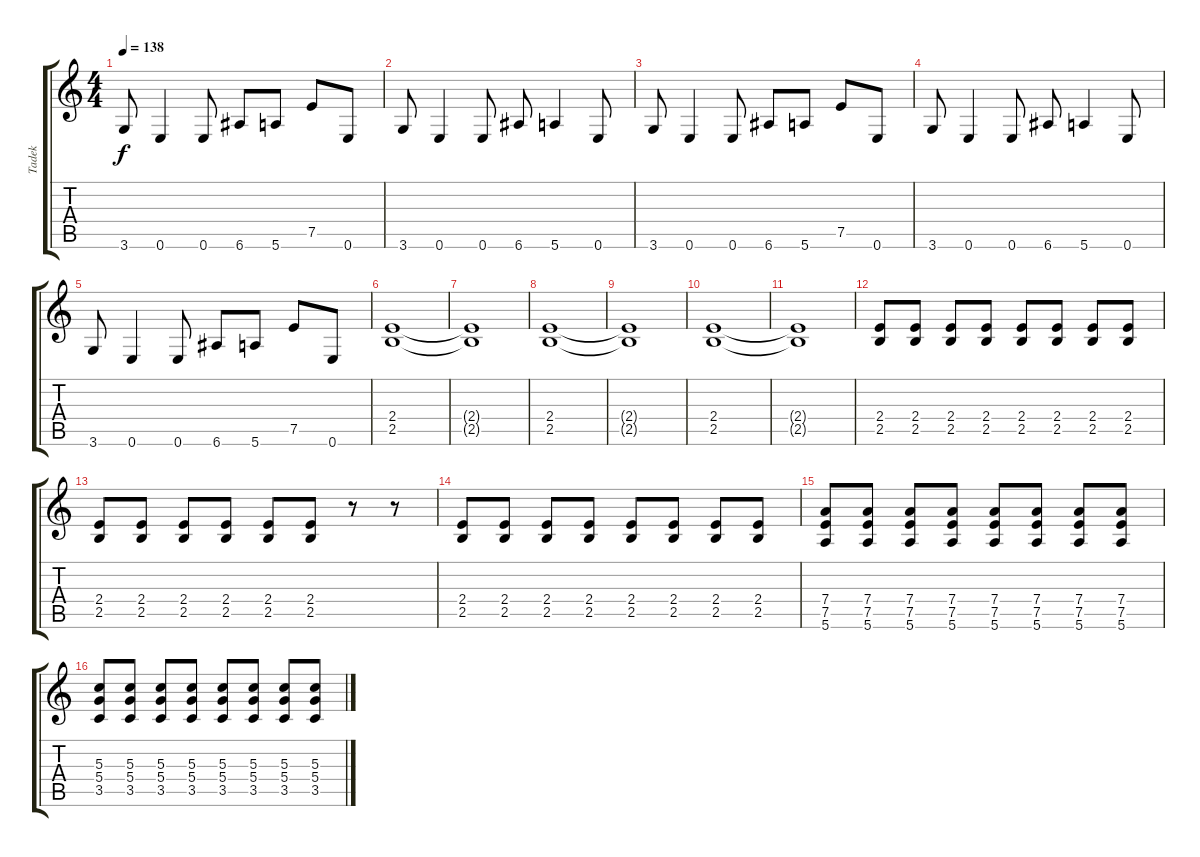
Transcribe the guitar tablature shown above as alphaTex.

\track ("Tadek" "Tadek") {instrument overdrivenguitar}
\staff {score tabs}
\tuning (E4 B3 G3 D3 A2 E2) {hide}
\ts (4 4)
\tempo 138
\clef g2
\ks c
3.6.8{dy f} 0.6.4 0.6.8 6.6.8 5.6.8 7.5.8 0.6.8 |
3.6.8 0.6.4 0.6.8 6.6.8 5.6.4 0.6.8 |
3.6.8 0.6.4 0.6.8 6.6.8 5.6.8 7.5.8 0.6.8 |
3.6.8 0.6.4 0.6.8 6.6.8 5.6.4 0.6.8 |
3.6.8 0.6.4 0.6.8 6.6.8 5.6.8 7.5.8 0.6.8 |
(2.4 2.5).1 |
(2.4{t} 2.5{t}).1 |
(2.4 2.5).1 |
(2.4{t} 2.5{t}).1 |
(2.4 2.5).1 |
(2.4{t} 2.5{t}).1 |
(2.4 2.5).8 (2.4 2.5).8 (2.4 2.5).8 (2.4 2.5).8 (2.4 2.5).8 (2.4 2.5).8 (2.4 2.5).8 (2.4 2.5).8 |
(2.4 2.5).8 (2.4 2.5).8 (2.4 2.5).8 (2.4 2.5).8 (2.4 2.5).8 (2.4 2.5).8 r.8 r.8 |
(2.4 2.5).8 (2.4 2.5).8 (2.4 2.5).8 (2.4 2.5).8 (2.4 2.5).8 (2.4 2.5).8 (2.4 2.5).8 (2.4 2.5).8 |
(7.4 7.5 5.6).8 (7.4 7.5 5.6).8 (7.4 7.5 5.6).8 (7.4 7.5 5.6).8 (7.4 7.5 5.6).8 (7.4 7.5 5.6).8 (7.4 7.5 5.6).8 (7.4 7.5 5.6).8 |
(5.3 5.4 3.5).8 (5.3 5.4 3.5).8 (5.3 5.4 3.5).8 (5.3 5.4 3.5).8 (5.3 5.4 3.5).8 (5.3 5.4 3.5).8 (5.3 5.4 3.5).8 (5.3 5.4 3.5).8
